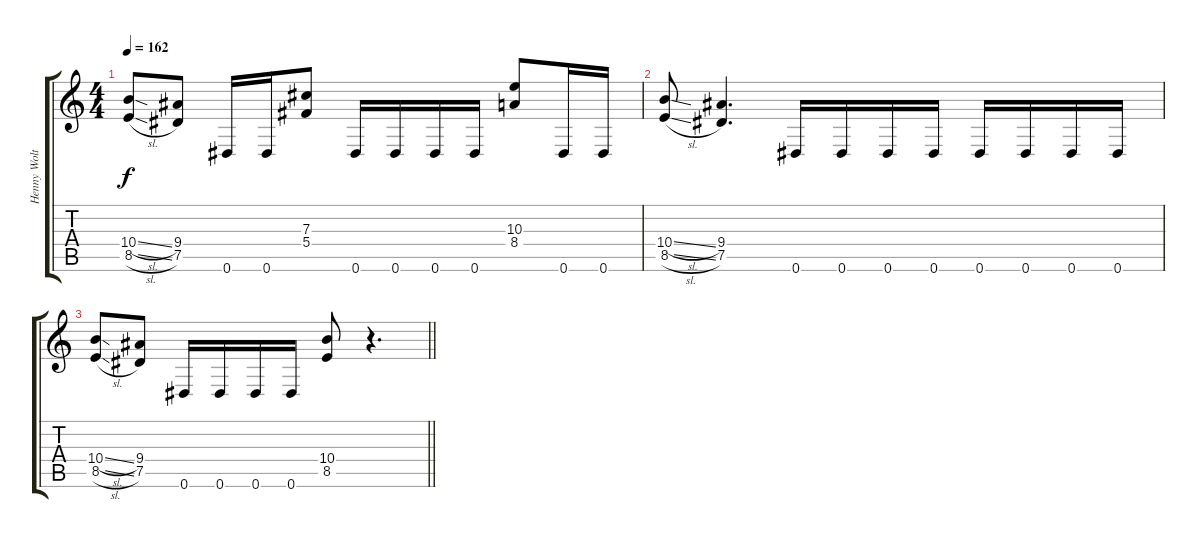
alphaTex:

\track ("Henny Wolter" "Henny Wolt") {instrument distortionguitar}
\staff {score tabs}
\tuning (Eb4 Bb3 Gb3 Db3 Ab2 Eb2) {hide}
\ts (4 4)
\tempo 162
\clef g2
\ks c
(10.4{sl} 8.5{sl}).8{dy f} (9.4 7.5).8 0.6.16 0.6.16 (7.3 5.4).8 0.6.16 0.6.16 0.6.16 0.6.16 (10.3 8.4).8 0.6.16 0.6.16 |
(10.4{sl} 8.5{sl}).8 (9.4 7.5).4{d} 0.6.16 0.6.16 0.6.16 0.6.16 0.6.16 0.6.16 0.6.16 0.6.16 |
\barLineRight lightlight
(10.4{sl} 8.5{sl}).8 (9.4 7.5).8 0.6.16 0.6.16 0.6.16 0.6.16 (10.4 8.5).8 r.4{d}
